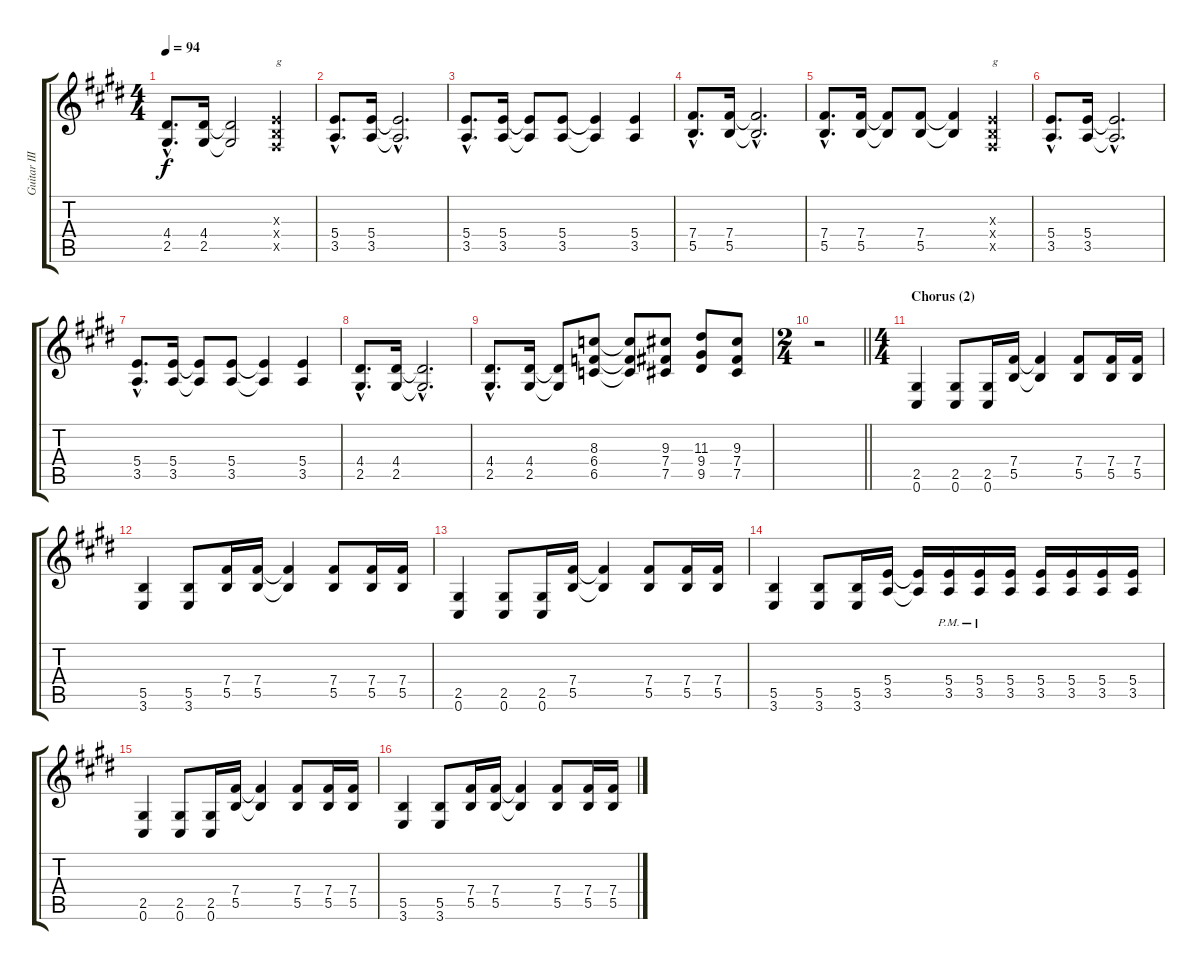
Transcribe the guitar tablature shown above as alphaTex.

\track ("Guitar III" "Guitar III") {instrument distortionguitar}
\staff {score tabs}
\tuning (Db4 Ab3 E3 B2 Gb2 Db2) {hide}
\ts (4 4)
\tempo 94
\clef g2
\ks c#minor
(4.4{hac} 2.5{hac}).8{d dy f} (4.4 2.5).16 (4.4{t} 2.5{t}).2 (0.3{x} 0.4{x} 0.5{x}).4{txt "g"} |
(5.4{hac} 3.5{hac}).8{d} (5.4 3.5).16 (5.4{hac t} 3.5{hac t}).2{d} |
(5.4{hac} 3.5{hac}).8{d} (5.4 3.5).16 (5.4{t} 3.5{t}).8 (5.4 3.5).8 (5.4{t} 3.5{t}).4 (5.4 3.5).4 |
(7.4{hac} 5.5{hac}).8{d} (7.4 5.5).16 (7.4{hac t} 5.5{hac t}).2{d} |
(7.4{hac} 5.5{hac}).8{d} (7.4 5.5).16 (7.4{t} 5.5{t}).8 (7.4 5.5).8 (7.4{t} 5.5{t}).4 (0.3{x} 0.4{x} 0.5{x}).4{txt "g"} |
(5.4{hac} 3.5{hac}).8{d} (5.4 3.5).16 (5.4{hac t} 3.5{hac t}).2{d} |
(5.4{hac} 3.5{hac}).8{d} (5.4 3.5).16 (5.4{t} 3.5{t}).8 (5.4 3.5).8 (5.4{t} 3.5{t}).4 (5.4 3.5).4 |
(4.4{hac} 2.5{hac}).8{d} (4.4 2.5).16 (4.4{hac t} 2.5{hac t}).2{d} |
(4.4{hac} 2.5{hac}).8{d} (4.4 2.5).16 (4.4{t} 2.5{t}).8 (8.3 6.4 6.5).8 (8.3{t} 6.4{t} 6.5{t}).8 (9.3 7.4 7.5).8 (11.3 9.4 9.5).8 (9.3 7.4 7.5).8 |
\ts (2 4)
\barLineRight lightlight
r.2 |
\ts (4 4)
\section ("" "Chorus (2)")
(2.5 0.6).4 (2.5 0.6).8 (2.5 0.6).16 (7.4 5.5).16 (7.4{t} 5.5{t}).4 (7.4 5.5).8 (7.4 5.5).16 (7.4 5.5).16 |
(5.5 3.6).4 (5.5 3.6).8 (7.4 5.5).16 (7.4 5.5).16 (7.4{t} 5.5{t}).4 (7.4 5.5).8 (7.4 5.5).16 (7.4 5.5).16 |
(2.5 0.6).4 (2.5 0.6).8 (2.5 0.6).16 (7.4 5.5).16 (7.4{t} 5.5{t}).4 (7.4 5.5).8 (7.4 5.5).16 (7.4 5.5).16 |
(5.5 3.6).4 (5.5 3.6).8 (5.5 3.6).16 (5.4 3.5).16 (5.4{t} 3.5{t}).16 (5.4{pm} 3.5{pm}).16 (5.4{pm} 3.5{pm}).16 (5.4 3.5).16 (5.4 3.5).16 (5.4 3.5).16 (5.4 3.5).16 (5.4 3.5).16 |
(2.5 0.6).4 (2.5 0.6).8 (2.5 0.6).16 (7.4 5.5).16 (7.4{t} 5.5{t}).4 (7.4 5.5).8 (7.4 5.5).16 (7.4 5.5).16 |
(5.5 3.6).4 (5.5 3.6).8 (7.4 5.5).16 (7.4 5.5).16 (7.4{t} 5.5{t}).4 (7.4 5.5).8 (7.4 5.5).16 (7.4 5.5).16
